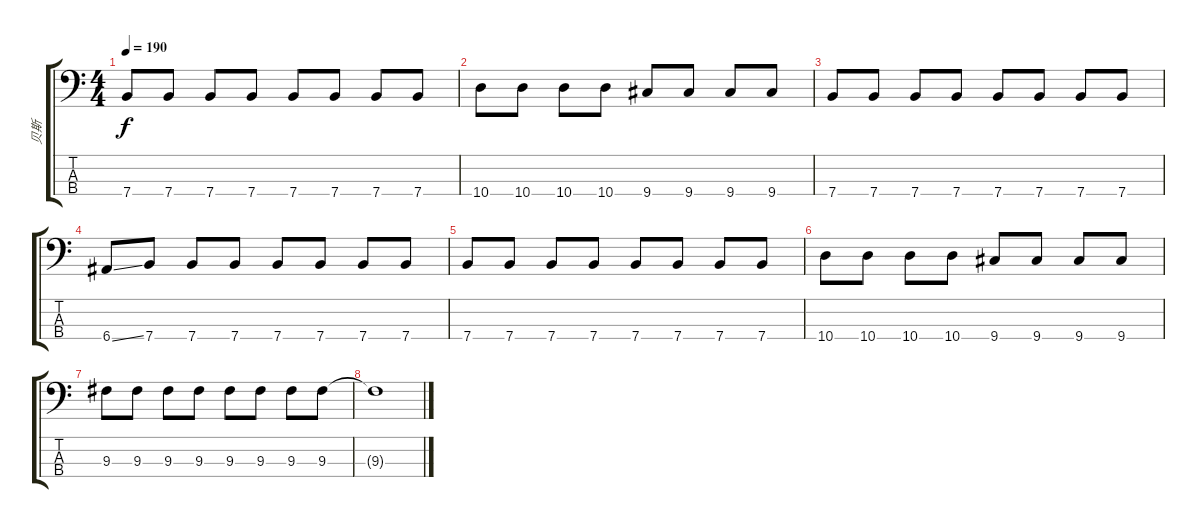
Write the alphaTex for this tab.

\track ("贝斯" "贝斯") {instrument electricbassfinger}
\staff {score tabs}
\tuning (G2 D2 A1 E1) {hide}
\ts (4 4)
\tempo 190
\clef f4
\ks c
7.4.8{dy f} 7.4.8 7.4.8 7.4.8 7.4.8 7.4.8 7.4.8 7.4.8 |
10.4.8 10.4.8 10.4.8 10.4.8 9.4.8 9.4.8 9.4.8 9.4.8 |
7.4.8 7.4.8 7.4.8 7.4.8 7.4.8 7.4.8 7.4.8 7.4.8 |
6.4{ss}.8 7.4.8 7.4.8 7.4.8 7.4.8 7.4.8 7.4.8 7.4.8 |
7.4.8 7.4.8 7.4.8 7.4.8 7.4.8 7.4.8 7.4.8 7.4.8 |
10.4.8 10.4.8 10.4.8 10.4.8 9.4.8 9.4.8 9.4.8 9.4.8 |
9.3.8 9.3.8 9.3.8 9.3.8 9.3.8 9.3.8 9.3.8 9.3.8 |
9.3{t}.1
